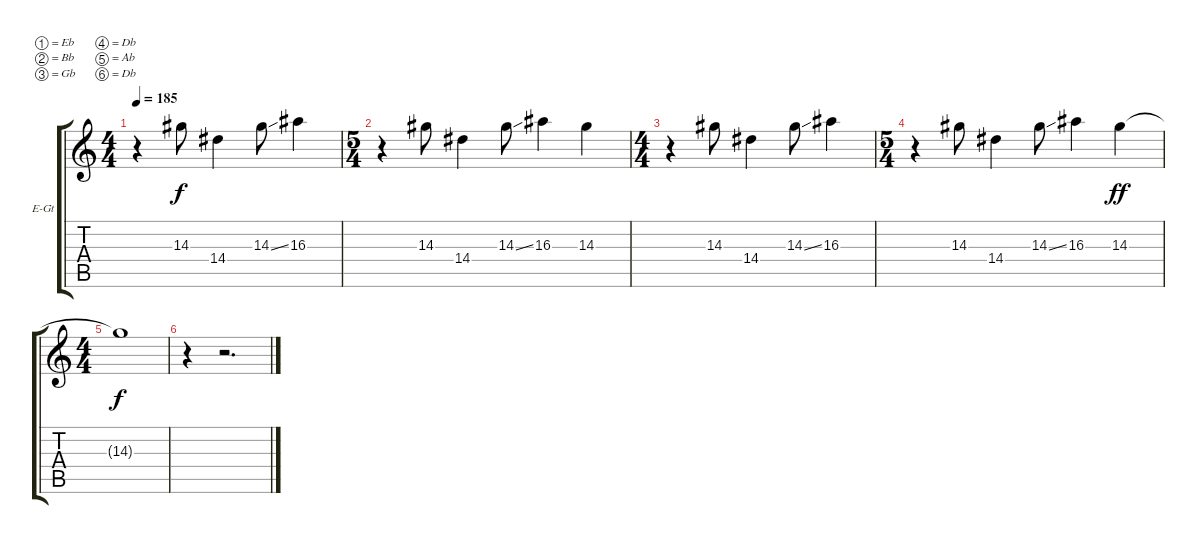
\bracketExtendMode groupsimilarinstruments
\firstSystemTrackNameOrientation horizontal
\otherSystemsTrackNameOrientation horizontal
\track ("Guitar 2" "E-Gt") {instrument distortionguitar}
\staff {score tabs}
\tuning (Eb4 Bb3 Gb3 Db3 Ab2 Db2)
\ts (4 4)
\beaming (8 2 2 2 2)
\tempo 185
\clef g2
\ks c
r.4{dy f} 14.3.8 14.4.4 14.3{ss}.8 16.3.4 |
\ts (5 4)
\beaming (8 2 2 2 4)
r.4 14.3.8 14.4.4 14.3{ss}.8 16.3.4 14.3.4 |
\ts (4 4)
\beaming (8 2 2 2 2)
r.4 14.3.8 14.4.4 14.3{ss}.8 16.3.4 |
\ts (5 4)
\beaming (8 2 2 2 4)
r.4 14.3.8 14.4.4 14.3{ss}.8 16.3.4 14.3.4{dy ff} |
\ts (4 4)
\beaming (8 2 2 2 2)
14.3{t}.1{dy f} |
r.4 r.2{d}
